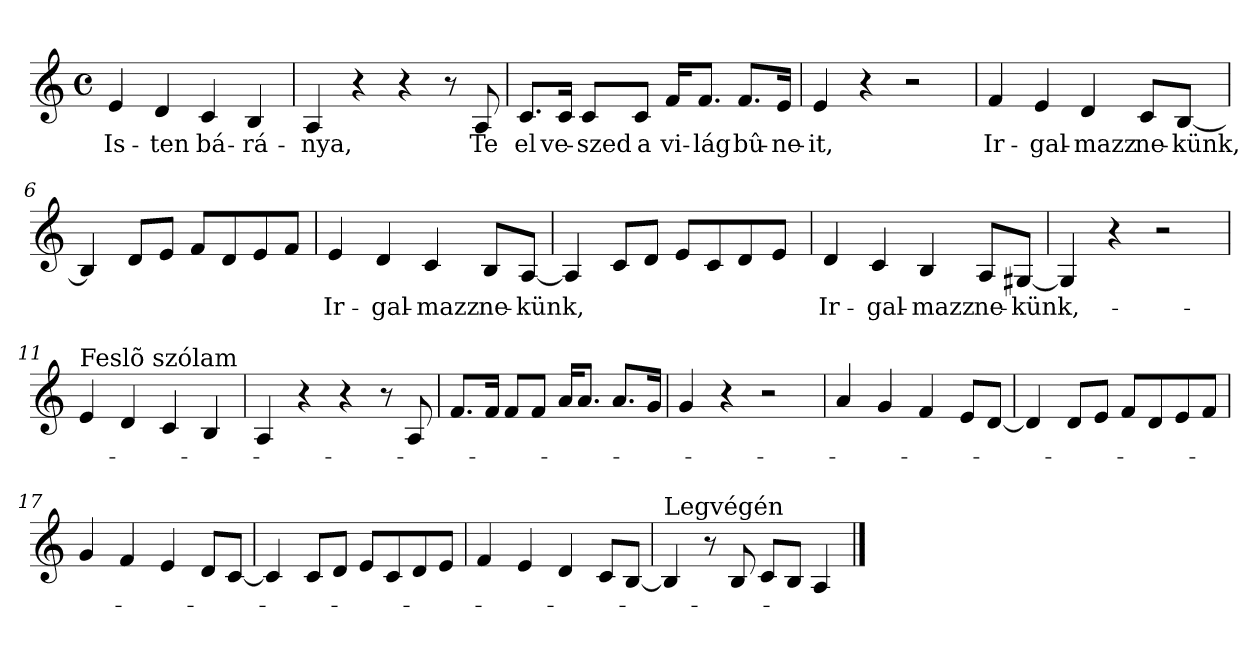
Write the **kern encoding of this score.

**kern	**text
*part1	*part1
*staff1	*staff1
*clefG2	*
*k[]	*
*a:	*
*M4/4	*
*met(c)	*
=1	=1
!	!LO:LY:b
4e/	Is-
!	!LO:LY:b
4d/	-ten
!	!LO:LY:b
4c/	bá-
!	!LO:LY:b
4B/	-rá-
=2	=2
!	!LO:LY:b
4A/	-nya,
4r	.
4r	.
8r	.
!	!LO:LY:b
8A/	Te
=3	=3
!	!LO:LY:b
8.c/L	el
!	!LO:LY:b
16c/Jk	ve-
!	!LO:LY:b
8c/L	-szed
!	!LO:LY:b
8c/J	a
!	!LO:LY:b
16f/KL	vi-
!	!LO:LY:b
8.f/J	-lág
!	!LO:LY:b
8.f/L	bû-
!	!LO:LY:b
16e/Jk	-ne-
=4	=4
!	!LO:LY:b
4e/	-it,
4r	.
2r	.
=5	=5
!	!LO:LY:b
4f/	Ir-
!	!LO:LY:b
4e/	-gal-
!	!LO:LY:b
4d/	-mazz
!	!LO:LY:b
8c/L	ne-
!	!LO:LY:b
[8B/J	-künk,
!!LO:LB:g=z
=6	=6
4B/]	.
8d/L	.
8e/J	.
8f/L	.
8d/	.
8e/	.
8f/J	.
=7	=7
!	!LO:LY:b
4e/	Ir-
!	!LO:LY:b
4d/	-gal-
!	!LO:LY:b
4c/	-mazz
!	!LO:LY:b
8B/L	ne-
!	!LO:LY:b
[8A/J	-künk,
=8	=8
4A/]	.
8c/L	.
8d/J	.
8e/L	.
8c/	.
8d/	.
8e/J	.
=9	=9
!	!LO:LY:b
4d/	Ir-
!	!LO:LY:b
4c/	-gal-
!	!LO:LY:b
4B/	-mazz
!	!LO:LY:b
8A/L	ne-
!	!LO:LY:b
[8G#X/J	-künk,-
=10	=10
4G#/]	.
4r	.
2r	.
!!LO:LB:g=z
=11	=11
!LO:TX:a:t=Feslõ szólam	!
4e/	.
4d/	.
4c/	.
4B/	.
=12	=12
4A/	.
4r	.
4r	.
8r	.
8A/	.
=13	=13
8.f/L	.
16f/Jk	.
8f/L	.
8f/J	.
16a/KL	.
8.a/J	.
8.a/L	.
16g/Jk	.
=14	=14
4g/	.
4r	.
2r	.
=15	=15
4a/	.
4g/	.
4f/	.
8e/L	.
[8d/J	.
!!LO:LB:g=z
=16	=16
4d/]	.
8d/L	.
8e/J	.
8f/L	.
8d/	.
8e/	.
8f/J	.
=17	=17
4g/	.
4f/	.
4e/	.
8d/L	.
[8c/J	.
=18	=18
4c/]	.
8c/L	.
8d/J	.
8e/L	.
8c/	.
8d/	.
8e/J	.
=19	=19
4f/	.
4e/	.
4d/	.
8c/L	.
[8B/J	.
=20	=20
!LO:TX:a:t=Legvégén	!
4B/]	.
8r	.
8B/	.
8c/L	.
8B/J	.
4A/	.
==	==
*-	*-
